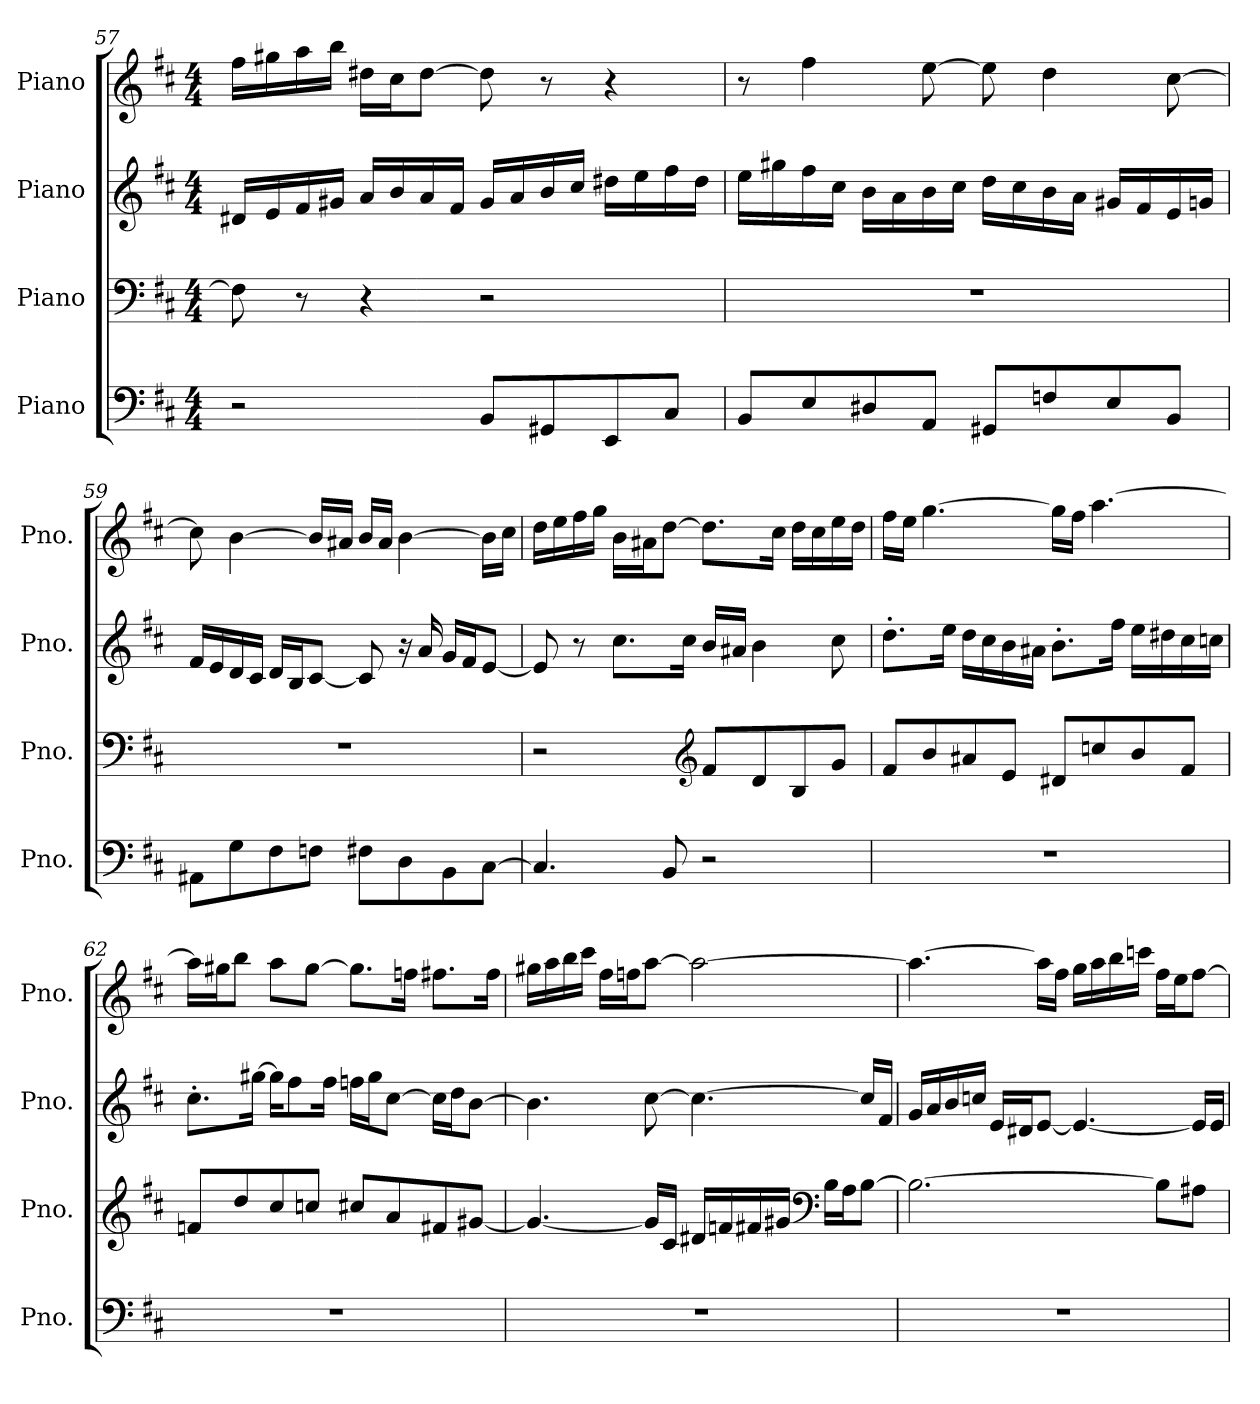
**kern	**kern	**kern	**kern
*part4	*part3	*part2	*part1
*staff4	*staff3	*staff2	*staff1
*I"Piano	*I"Piano	*I"Piano	*I"Piano
*I'Pno.	*I'Pno.	*I'Pno.	*I'Pno.
*clefF4	*clefF4	*clefG2	*clefG2
*k[f#c#]	*k[f#c#]	*k[f#c#]	*k[f#c#]
*M4/4	*M4/4	*M4/4	*M4/4
=57	=57	=57	=57
2r	8F#i\]	16d#Xj/LL	16ff#Z\LL
.	.	16ej/	16gg#XZ\
.	8r	16f#j/	16aaZ\
.	.	16g#Xj/JJ	16bbZ\JJ
.	4r	16aj/LL	16dd#XZ\LL
.	.	16bj/	16cc#Z\J
.	.	16aj/	[8dd#Z\J
.	.	16f#j/JJ	.
8BBV/L	2r	16g#j/LL	8dd#Z\]
.	.	16aj/	.
8GG#XV/	.	16bj/	8r
.	.	16cc#j/JJ	.
8EEV/	.	16dd#Xj\LL	4r
.	.	16eej\	.
8C#V/J	.	16ff#j\	.
.	.	16dd#j\JJ	.
!!LO:PB:g=z
=58	=58	=58	=58
8BBV/L	1r	16eej\LL	8r
.	.	16gg#Xj\	.
8EV/	.	16ff#j\	4ff#Z\
.	.	16cc#j\JJ	.
8D#XV/	.	16bj\LL	.
.	.	16aj\	.
8AAV/J	.	16bj\	[8eeZ\
.	.	16cc#j\JJ	.
8GG#XV/L	.	16ddj\LL	8eeZ\]
.	.	16cc#j\	.
8FnV/	.	16bj\	4ddZ\
.	.	16aj\JJ	.
8EV/	.	16g#Xj/LL	.
.	.	16f#j/	.
8BBV/J	.	16ej/	[8cc#Z\
.	.	16gnj/JJ	.
=59	=59	=59	=59
8AA#XV\L	1r	16f#j/LL	8cc#Z\]
.	.	16ej/	.
8GV\	.	16dj/	[4bZ\
.	.	16c#j/JJ	.
8F#V\	.	16dj/LL	.
.	.	16Bj/J	.
8FnV\J	.	[8c#j/J	16bZ/LL]
.	.	.	16a#XZ/JJ
8F#XV\L	.	8c#j/]	16bZ/LL
.	.	.	16a#Z/JJ
8DV\	.	16r	[4bZ\
.	.	16aj/	.
8BBV\	.	16gj/LL	.
.	.	16f#j/J	.
[8C#V\J	.	[8ej/J	16bZ\LL]
.	.	.	16cc#Z\JJ
!!LO:LB:g=z
=60	=60	=60	=60
4.C#V/]	2r	8ej/]	16ddZ\LL
.	.	.	16eeZ\
.	.	8r	16ff#Z\
.	.	.	16ggZ\JJ
.	.	8.cc#j\L	16bZ\LL
.	.	.	16a#XZ\J
8BBV/	.	.	[8ddZ\J
.	.	16cc#j\Jk	.
*	*clefG2	*	*
2r	8f#i/L	16bj/LL	8.ddZ\L]
.	.	16a#Xj/JJ	.
.	8di/	4bj\	.
.	.	.	16cc#Z\Jk
.	8Bi/	.	16ddZ\LL
.	.	.	16cc#Z\
.	8gi/J	8cc#j\	16eeZ\
.	.	.	16ddZ\JJ
=61	=61	=61	=61
1r	8f#i/L	8.dd'j\L	16ff#Z\LL
.	.	.	16eeZ\JJ
.	8bi/	.	[4.ggZ\
.	.	16eej\Jk	.
.	8a#Xi/	16ddj\LL	.
.	.	16cc#j\	.
.	8ei/J	16bj\	.
.	.	16a#Xj\JJ	.
.	8d#Xi/L	8.b'j\L	16ggZ\LL]
.	.	.	16ff#Z\JJ
.	8ccni/	.	[4.aaZ\
.	.	16ff#j\Jk	.
.	8bi/	16eej\LL	.
.	.	16dd#Xj\	.
.	8f#i/J	16cc#j\	.
.	.	16ccnj\JJ	.
!!LO:LB:g=z
=62	=62	=62	=62
1r	8fni/L	8.cc#'j\L	16aaZ\LL]
.	.	.	16gg#XZ\J
.	8ddi/	.	8bbZ\J
.	.	[16gg#Xj\Jk	.
.	8cc#i/	16gg#j\KL]	8aaZ\L
.	.	8ff#j\	.
.	8ccni/J	.	[8gg#Z\J
.	.	16ff#j\Jk	.
.	8cc#Xi/L	16ffnj\LL	8.gg#Z\L]
.	.	16gg#j\J	.
.	8ai/	[8cc#j\J	.
.	.	.	16ffnZ\Jk
.	8f#Xi/	16cc#j\LL]	8.ff#XZ\L
.	.	16ddj\J	.
.	[8g#Xi/J	[8bj\J	.
.	.	.	16ff#Z\Jk
=63	=63	=63	=63
1r	4.g#i/_	4.bj\]	16gg#XZ\LL
.	.	.	16aaZ\
.	.	.	16bbZ\
.	.	.	16ccc#Z\JJ
.	.	.	16ff#Z\LL
.	.	.	16ffnZ\J
.	16g#i/LL]	[8cc#j\	[8aaZ\J
.	16c#i/JJ	.	.
.	16d#Xi/LL	4.cc#j\_	2aaZ\_
.	16fni/	.	.
.	16f#Xi/	.	.
.	16g#Xi/JJ	.	.
*	*clefF4	*	*
.	16Bi\LL	.	.
.	16Ai\J	.	.
.	[8Bi\J	16cc#j/LL]	.
.	.	16f#j/JJ	.
!!LO:PB:g=z
=64	=64	=64	=64
1r	2.Bi\_	16gj/LL	4.aaZ\_
.	.	16aj/	.
.	.	16bj/	.
.	.	16ccnj/JJ	.
.	.	16ej/LL	.
.	.	16d#Xj/J	.
.	.	[8ej/J	16aaZ\LL]
.	.	.	16ff#Z\JJ
.	.	4.ej/_	16ggZ\LL
.	.	.	16aaZ\
.	.	.	16bbZ\
.	.	.	16cccnZ\JJ
.	8Bi\L]	.	16ff#Z\LL
.	.	.	16eeZ\J
.	8A#Xi\J	16ej/LL]	[8ff#Z\J
.	.	16ej/JJ	.
=	=	=	=
*-	*-	*-	*-
